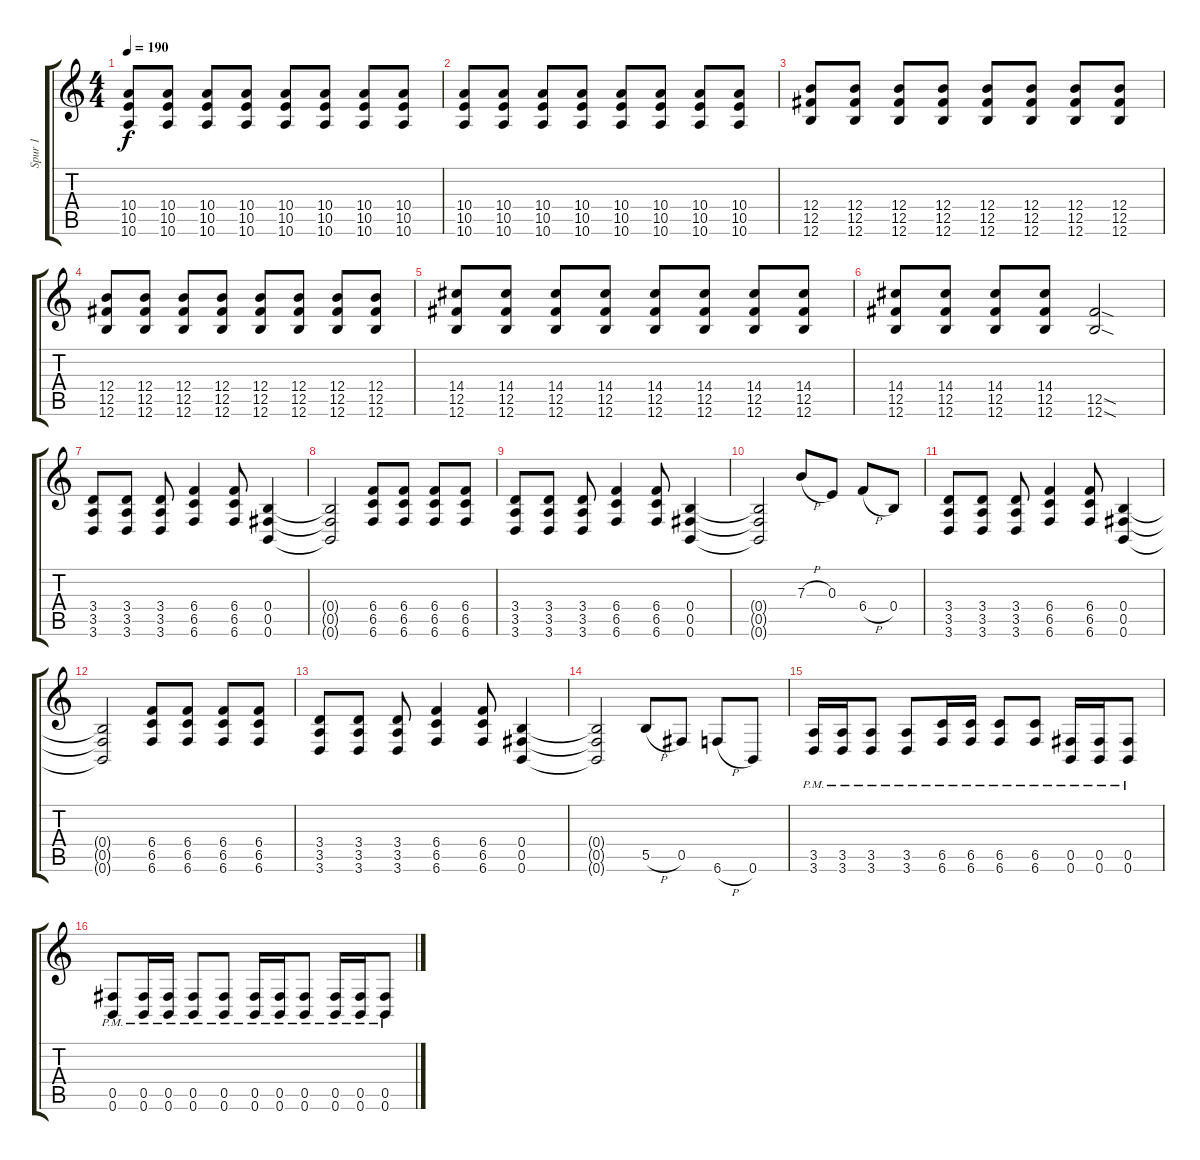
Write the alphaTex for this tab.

\track ("Spur 1" "Spur 1") {instrument overdrivenguitar}
\staff {score tabs}
\tuning (Db4 Ab3 E3 B2 Gb2 B1) {hide}
\ts (4 4)
\tempo 190
\clef g2
\ks c
(10.4 10.5 10.6).8{dy f} (10.4 10.5 10.6).8 (10.4 10.5 10.6).8 (10.4 10.5 10.6).8 (10.4 10.5 10.6).8 (10.4 10.5 10.6).8 (10.4 10.5 10.6).8 (10.4 10.5 10.6).8 |
(10.4 10.5 10.6).8 (10.4 10.5 10.6).8 (10.4 10.5 10.6).8 (10.4 10.5 10.6).8 (10.4 10.5 10.6).8 (10.4 10.5 10.6).8 (10.4 10.5 10.6).8 (10.4 10.5 10.6).8 |
(12.4 12.5 12.6).8 (12.4 12.5 12.6).8 (12.4 12.5 12.6).8 (12.4 12.5 12.6).8 (12.4 12.5 12.6).8 (12.4 12.5 12.6).8 (12.4 12.5 12.6).8 (12.4 12.5 12.6).8 |
(12.4 12.5 12.6).8 (12.4 12.5 12.6).8 (12.4 12.5 12.6).8 (12.4 12.5 12.6).8 (12.4 12.5 12.6).8 (12.4 12.5 12.6).8 (12.4 12.5 12.6).8 (12.4 12.5 12.6).8 |
(14.4 12.5 12.6).8 (14.4 12.5 12.6).8 (14.4 12.5 12.6).8 (14.4 12.5 12.6).8 (14.4 12.5 12.6).8 (14.4 12.5 12.6).8 (14.4 12.5 12.6).8 (14.4 12.5 12.6).8 |
(14.4 12.5 12.6).8 (14.4 12.5 12.6).8 (14.4 12.5 12.6).8 (14.4 12.5 12.6).8 (12.5{sod} 12.6{sod}).2 |
(3.4 3.5 3.6).8 (3.4 3.5 3.6).8 (3.4 3.5 3.6).8 (6.4 6.5 6.6).4 (6.4 6.5 6.6).8 (0.4 0.5 0.6).4 |
(0.4{t} 0.5{t} 0.6{t}).2 (6.4 6.5 6.6).8 (6.4 6.5 6.6).8 (6.4 6.5 6.6).8 (6.4 6.5 6.6).8 |
(3.4 3.5 3.6).8 (3.4 3.5 3.6).8 (3.4 3.5 3.6).8 (6.4 6.5 6.6).4 (6.4 6.5 6.6).8 (0.4 0.5 0.6).4 |
(0.4{t} 0.5{t} 0.6{t}).2 7.3{h}.8 0.3.8 6.4{h}.8 0.4.8 |
(3.4 3.5 3.6).8 (3.4 3.5 3.6).8 (3.4 3.5 3.6).8 (6.4 6.5 6.6).4 (6.4 6.5 6.6).8 (0.4 0.5 0.6).4 |
(0.4{t} 0.5{t} 0.6{t}).2 (6.4 6.5 6.6).8 (6.4 6.5 6.6).8 (6.4 6.5 6.6).8 (6.4 6.5 6.6).8 |
(3.4 3.5 3.6).8 (3.4 3.5 3.6).8 (3.4 3.5 3.6).8 (6.4 6.5 6.6).4 (6.4 6.5 6.6).8 (0.4 0.5 0.6).4 |
(0.4{t} 0.5{t} 0.6{t}).2 5.5{h}.8 0.5.8 6.6{h}.8 0.6.8 |
(3.5{pm} 3.6{pm}).16 (3.5{pm} 3.6{pm}).16 (3.5{pm} 3.6{pm}).8 (3.5{pm} 3.6{pm}).8 (6.5{pm} 6.6{pm}).16 (6.5{pm} 6.6{pm}).16 (6.5{pm} 6.6{pm}).8 (6.5{pm} 6.6{pm}).8 (0.5{pm} 0.6{pm}).16 (0.5{pm} 0.6{pm}).16 (0.5{pm} 0.6{pm}).8 |
(0.5{pm} 0.6{pm}).8 (0.5{pm} 0.6{pm}).16 (0.5{pm} 0.6{pm}).16 (0.5{pm} 0.6{pm}).8 (0.5{pm} 0.6{pm}).8 (0.5{pm} 0.6{pm}).16 (0.5{pm} 0.6{pm}).16 (0.5{pm} 0.6{pm}).8 (0.5{pm} 0.6{pm}).16 (0.5{pm} 0.6{pm}).16 (0.5{pm} 0.6{pm}).8
